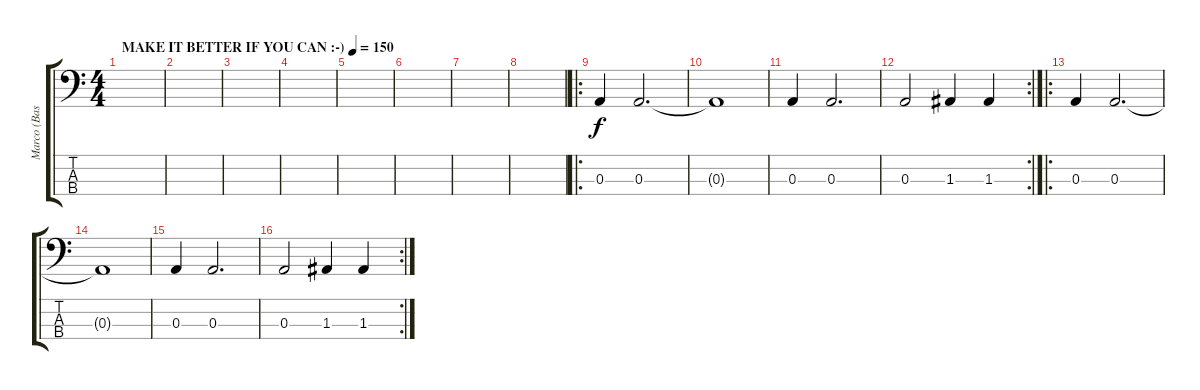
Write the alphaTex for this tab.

\track ("Marco (Basse)" "Marco (Bas") {instrument electricbassfinger}
\staff {score tabs}
\tuning (G2 D2 A1 E1) {hide}
\ts (4 4)
\tempo (150 "MAKE IT BETTER IF YOU CAN :-)")
\clef f4
\ks c
|
|
|
|
|
|
|
|
\ro
0.3.4 0.3.2{d} |
0.3{t}.1 |
0.3.4 0.3.2{d} |
\rc 2
0.3.2 1.3.4 1.3.4 |
\ro
0.3.4 0.3.2{d} |
0.3{t}.1 |
0.3.4 0.3.2{d} |
\rc 2
0.3.2 1.3.4 1.3.4
